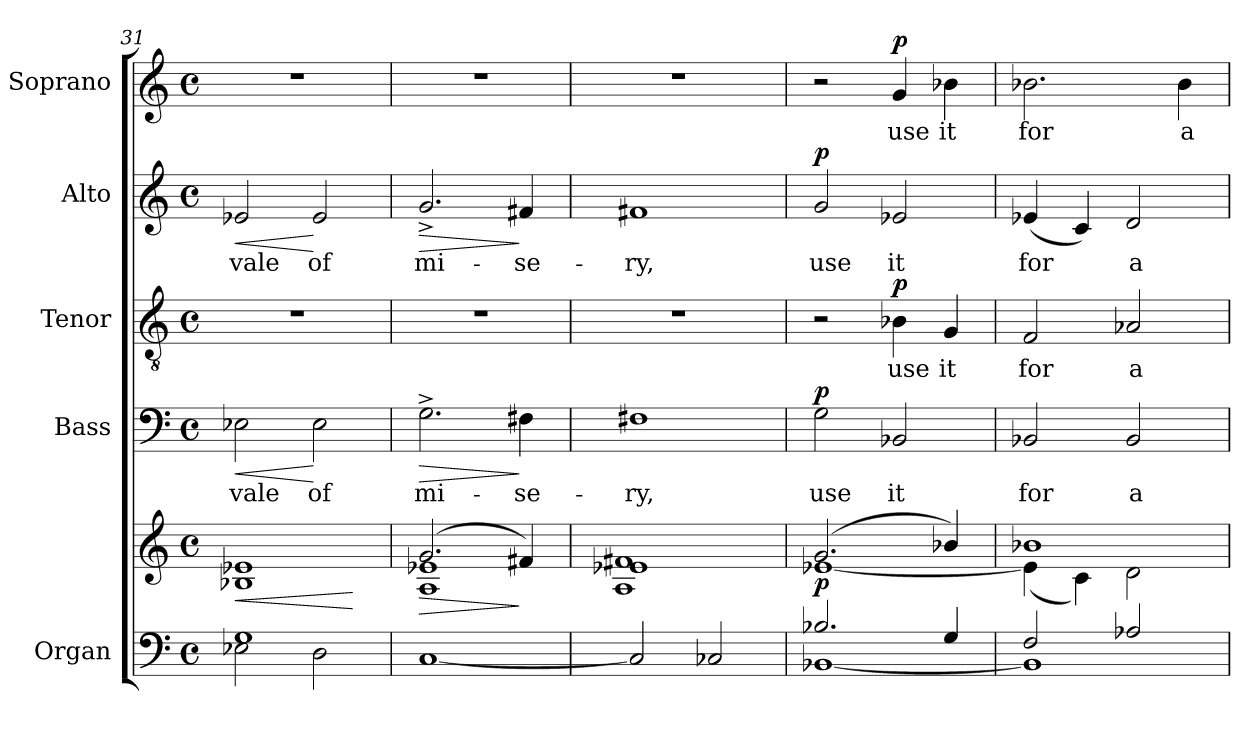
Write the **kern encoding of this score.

**kern	**kern	**dynam	**kern	**text	**dynam	**kern	**text	**dynam	**kern	**text	**dynam	**kern	**text	**dynam
*part5	*part5	*part5	*part4	*part4	*part4	*part3	*part3	*part3	*part2	*part2	*part2	*part1	*part1	*part1
*staff6	*staff5	*staff5/6	*staff4	*staff4	*staff4	*staff3	*staff3	*staff3	*staff2	*staff2	*staff2	*staff1	*staff1	*staff1
*I"Organ	*	*	*I"Bass	*	*	*I"Tenor	*	*	*I"Alto	*	*	*I"Soprano	*	*
*I'Org.	*	*	*I'B.	*	*	*I'T.	*	*	*I'A.	*	*	*I'S.	*	*
!!LO:LB:g=z
*clefF4	*clefG2	*	*clefF4	*	*	*clefGv2	*	*	*clefG2	*	*	*clefG2	*	*
*	*	*	*	*	*	*ITrd7c12	*	*	*	*	*	*	*	*
*k[]	*k[]	*	*k[]	*	*	*k[]	*	*	*k[]	*	*	*k[]	*	*
*C:	*C:	*	*C:	*	*	*C:	*	*	*C:	*	*	*C:	*	*
*M4/4	*M4/4	*	*M4/4	*	*	*M4/4	*	*	*M4/4	*	*	*M4/4	*	*
*met(c)	*met(c)	*	*met(c)	*	*	*met(c)	*	*	*met(c)	*	*	*met(c)	*	*
=31	=31	=31	=31	=31	=31	=31	=31	=31	=31	=31	=31	=31	=31	=31
*^	*	*	*	*	*	*	*	*	*	*	*	*	*	*
!	!	!	!LO:HP:b	!	!	!	!	!	!	!	!	!	!	!	!
!	!	!	!	!	!LO:LY:b:color=#000000	!LO:HP:b	!	!	!	!	!	!	!	!	!
!	!	!	!	!	!	!	!	!	!	!	!LO:LY:b:color=#000000	!LO:HP:b	!	!	!
1Gi	2E-Xi\	1B-Xi 1e-Xi	<	2E-Xi\	vale	<	1r	.	.	2e-Xi/	vale	<	1r	.	.
!	!	!	!	!	!LO:LY:b:color=#000000	!	!	!	!	!	!	!	!	!	!
!	!	!	!	!	!	!	!	!	!	!	!LO:LY:b:color=#000000	!	!	!	!
.	2Di\	.	.	2E-i\	of	[	.	.	.	2e-i/	of	[	.	.	.
*v	*v	*	*	*	*	*	*	*	*	*	*	*	*	*	*
.	.	[	.	.	.	.	.	.	.	.	.	.	.	.
=32	=32	=32	=32	=32	=32	=32	=32	=32	=32	=32	=32	=32	=32	=32
!	!	!LO:HP:b	!	!	!	!	!	!	!	!	!	!	!	!
*	*^	*	*	*	*	*	*	*	*	*	*	*	*	*
!	!	!	!	!	!LO:LY:b:color=#000000	!LO:HP:b	!	!	!	!	!	!	!	!	!
!	!	!	!	!	!	!	!	!	!	!	!LO:LY:b:color=#000000	!LO:HP:b	!	!	!
[>1Ci	(2.gi/	1Ai 1e-Xi	>	2.G^i\	mi-	>	1r	.	.	2.g^i/	mi-	>	1r	.	.
!	!	!	!	!	!LO:LY:b:color=#000000	!	!	!	!	!	!	!	!	!	!
!	!	!	!	!	!	!	!	!	!	!	!LO:LY:b:color=#000000	!	!	!	!
.	4f#Xi/)	.	]	4F#Xi\	-se-	]	.	.	.	4f#Xi/	-se-	]	.	.	.
=33	=33	=33	=33	=33	=33	=33	=33	=33	=33	=33	=33	=33	=33	=33	=33
!	!	!	!	!	!LO:LY:b:color=#000000	!	!	!	!	!	!	!	!	!	!
!	!	!	!	!	!	!	!	!	!	!	!LO:LY:b:color=#000000	!	!	!	!
2Ci/]	1e-Xi	1Ai 1f#Xi	.	1F#Xi	-ry,	.	1r	.	.	1f#Xi	-ry,	.	1r	.	.
2C-Xi/	.	.	.	.	.	.	.	.	.	.	.	.	.	.	.
=34	=34	=34	=34	=34	=34	=34	=34	=34	=34	=34	=34	=34	=34	=34	=34
*^	*	*	*	*	*	*	*	*	*	*	*	*	*	*	*
!	!	!	!	!	!	!LO:LY:b:color=#000000	!	!	!	!	!	!	!	!	!	!
!	!	!	!	!	!	!	!	!	!	!	!	!LO:LY:b:color=#000000	!	!	!	!
2.B-Xi/	[<1BB-Xi	(2.gi/	[<1e-Xi	p	2Gi\	use	p	2r	.	.	2gi/	use	p	2r	.	.
!	!	!	!	!	!	!LO:LY:b:color=#000000	!	!	!	!	!	!	!	!	!	!
!	!	!	!	!	!	!	!	!	!LO:LY:b:color=#000000	!	!	!	!	!	!	!
!	!	!	!	!	!	!	!	!	!	!	!	!LO:LY:b:color=#000000	!	!	!	!
!	!	!	!	!	!	!	!	!	!	!	!	!	!	!	!LO:LY:b:color=#000000	!
.	.	.	.	.	2BB-Xi/	it	.	4BB-Xi\	use	p	2e-Xi/	it	.	4gi/	use	p
!	!	!	!	!	!	!	!	!	!LO:LY:b:color=#000000	!	!	!	!	!	!	!
!	!	!	!	!	!	!	!	!	!	!	!	!	!	!	!LO:LY:b:color=#000000	!
4Gi/	.	4b-Xi/)	.	.	.	.	.	4GGi/	it	.	.	.	.	4b-Xi\	it	.
=35	=35	=35	=35	=35	=35	=35	=35	=35	=35	=35	=35	=35	=35	=35	=35	=35
!	!	!	!	!	!	!LO:LY:b:color=#000000	!	!	!	!	!	!	!	!	!	!
!	!	!	!	!	!	!	!	!	!LO:LY:b:color=#000000	!	!	!	!	!	!	!
!	!	!	!	!	!	!	!	!	!	!	!	!LO:LY:b:color=#000000	!	!	!	!
!	!	!	!	!	!	!	!	!	!	!	!	!	!	!	!LO:LY:b:color=#000000	!
2Fi/	1BB-i]	1b-Xi	(4e-i\]	.	2BB-Xi/	for	.	2FFi/	for	.	(4e-Xi/	for	.	2.b-Xi\	for	.
.	.	.	4ci\)	.	.	.	.	.	.	.	4ci/)	.	.	.	.	.
!	!	!	!	!	!	!LO:LY:b:color=#000000	!	!	!	!	!	!	!	!	!	!
!	!	!	!	!	!	!	!	!	!LO:LY:b:color=#000000	!	!	!	!	!	!	!
!	!	!	!	!	!	!	!	!	!	!	!	!LO:LY:b:color=#000000	!	!	!	!
2A-Xi/	.	.	2di\	.	2BB-i/	a	.	2AA-Xi/	a	.	2di/	a	.	.	.	.
!	!	!	!	!	!	!	!	!	!	!	!	!	!	!	!LO:LY:b:color=#000000	!
.	.	.	.	.	.	.	.	.	.	.	.	.	.	4b-i\	a	.
*v	*v	*	*	*	*	*	*	*	*	*	*	*	*	*	*	*
*	*v	*v	*	*	*	*	*	*	*	*	*	*	*	*	*
=	=	=	=	=	=	=	=	=	=	=	=	=	=	=
*-	*-	*-	*-	*-	*-	*-	*-	*-	*-	*-	*-	*-	*-	*-
